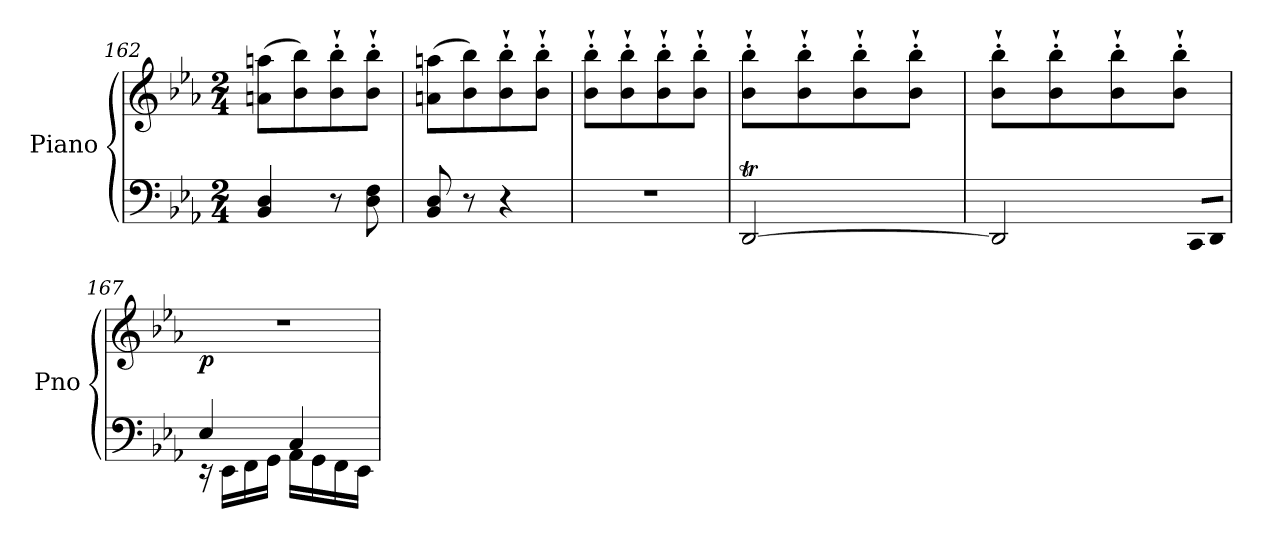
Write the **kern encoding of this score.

**kern	**kern	**dynam
*part1	*part1	*part1
*staff2	*staff1	*staff1/2
*I"Piano	*	*
*I'Pno	*	*
*clefF4	*clefG2	*
*k[b-e-a-]	*k[b-e-a-]	*
*M2/4	*M2/4	*
=162	=162	=162
4BB-/ 4D/	(8an\ 8aan\L	.
.	8b-\ 8bb-\)	.
8r	8b-\`' 8bb-\`'	.
8D\ 8F\	8b-\`' 8bb-\`'J	.
=163	=163	=163
!	!	!LO:DY:b
8BB-/ 8D/	(8an\ 8aan\L	other-dynamics
8r	8b-\ 8bb-\)	.
4r	8b-\`' 8bb-\`'	.
.	8b-\`' 8bb-\`'J	.
=164	=164	=164
2r	8b-\`' 8bb-\`'L	.
.	8b-\`' 8bb-\`'	.
.	8b-\`' 8bb-\`'	.
.	8b-\`' 8bb-\`'J	.
!!LO:LB:g=z
=165	=165	=165
*^	*	*
*	*Xtuplet	*	*
!	!	!	!LO:DY:b
[2DDt/	20ryy	8b-\`' 8bb-\`'L	other-dynamics
.	20EE-yy	.	.
.	20DDyy	.	.
.	.	8b-\`' 8bb-\`'	.
.	20EE-yy	.	.
.	20DDyy	.	.
.	20EE-yy	8b-\`' 8bb-\`'	.
.	20DDyy	.	.
.	20EE-yy	.	.
.	.	8b-\`' 8bb-\`'J	.
.	20DDyy	.	.
.	20EE-yy	.	.
!!LO:LB:g=z
=166	=166	=166	=166
!	!LO:N:vis=16	!	!
2DD/]	640%29DDyy	8b-\`' 8bb-\`'L	.
!	!LO:N:vis=16	!	!
.	640%29EE-yy	.	.
!	!LO:N:vis=16	!	!
.	640%29DDyy	.	.
.	.	8b-\`' 8bb-\`'	.
!	!LO:N:vis=16	!	!
.	640%29EE-yy	.	.
!	!LO:N:vis=16	!	!
.	640%29DDyy	.	.
!	!LO:N:vis=16	!	!
.	640%29EE-yy	.	.
.	.	8b-\`' 8bb-\`'	.
!	!LO:N:vis=16	!	!
.	640%29DDyy	.	.
!	!LO:N:vis=16	!	!
.	640%29EE-yy	.	.
!	!LO:N:vis=16	!	!
.	640%29DDyy	.	.
.	.	8b-\`' 8bb-\`'J	.
!	!LO:N:vis=16	!	!
.	640%29CC/LL	.	.
!	!LO:N:vis=16	!	!
.	640%29DD/JJ	.	.
.	640ryy	.	.
=167	=167	=167	=167
!	!	!	!LO:DY:b
4E-/	16rEE	2r	p
.	16EE-\LL	.	.
.	16FF\	.	.
.	16GG\JJ	.	.
4C/	16AA-\LL	.	.
.	16GG\	.	.
.	16FF\	.	.
.	16EE-\JJ	.	.
*v	*v	*	*
=	=	=
*-	*-	*-
